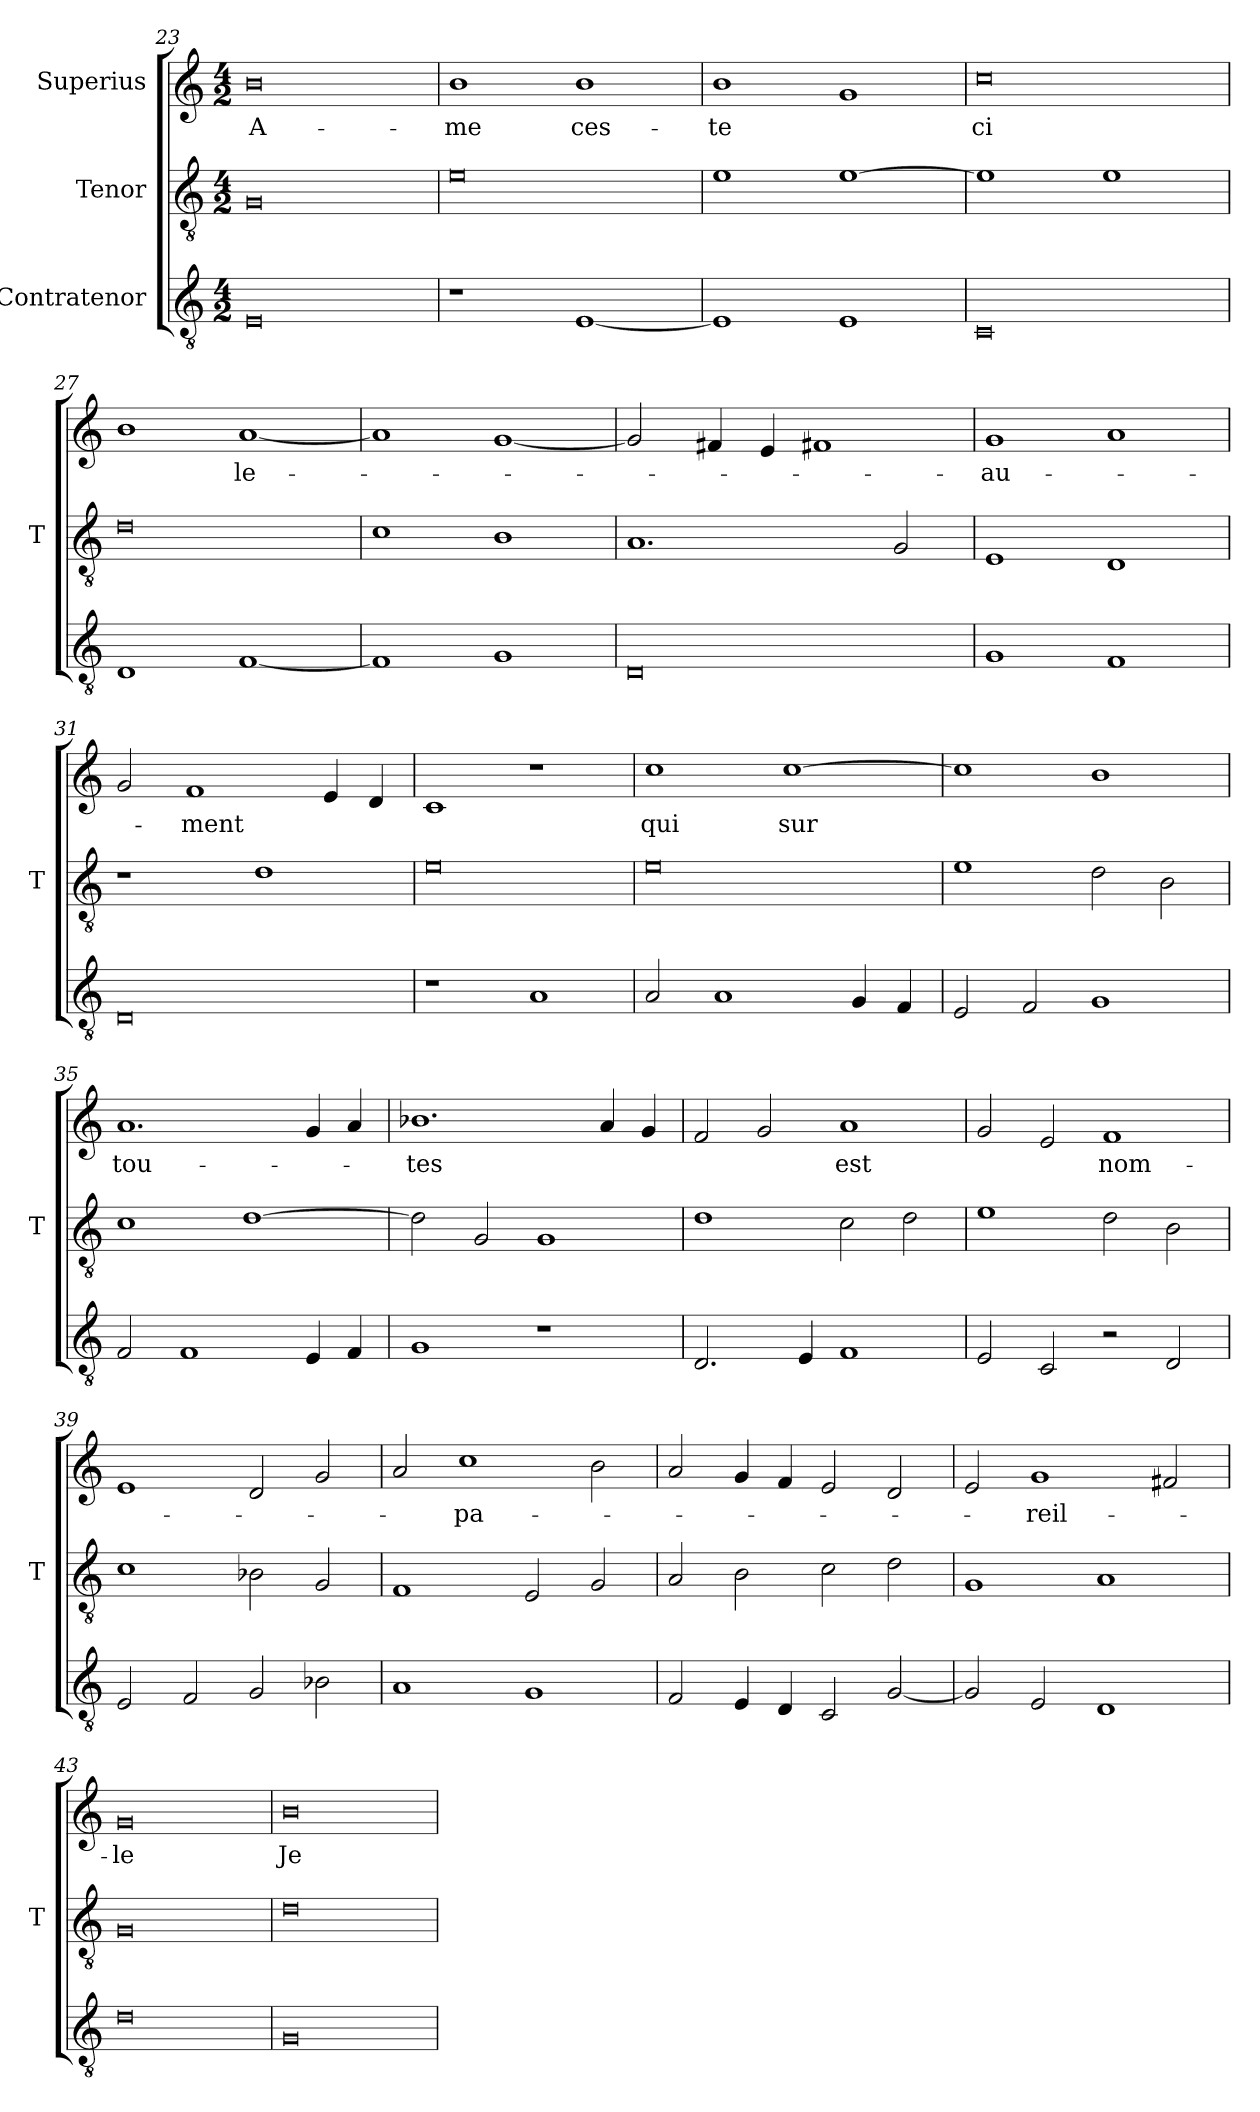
**kern	**kern	**kern	**text
*part3	*part2	*part1	*part1
*staff3	*staff2	*staff1	*staff1
*I"Contratenor	*I"Tenor	*I"Superius	*
*	*I'T	*	*
*clefGv2	*clefGv2	*clefG2	*
*M4/2	*M4/2	*M4/2	*
=23	=23	=23	=23
0E	0G	0b	A-
=24	=24	=24	=24
1r	0e	1b	-me
[1E	.	1b	ces-
=25	=25	=25	=25
1E]	1e	1b	-te
1E	[1e	1g	.
=26	=26	=26	=26
0C	1e]	0cc	-ci
.	1e	.	.
=27	=27	=27	=27
1D	0d	1b	.
[1F	.	[1a	le-
=28	=28	=28	=28
1F]	1c	1a]	.
1G	1B	[1g	.
=29	=29	=29	=29
0D	1.A	2g]	.
.	.	4f#X	.
.	.	4e	.
.	.	1f#X	.
.	2G	.	.
=30	=30	=30	=30
1G	1E	1g	-au-
1F	1D	1a	.
=31	=31	=31	=31
0D	1r	2g	.
.	.	1f	-ment
.	1d	.	.
.	.	4e	.
.	.	4d	.
=32	=32	=32	=32
1r	0e	1c	.
1A	.	1r	.
=33	=33	=33	=33
2A	0e	1cc	-qui
1A	.	.	.
.	.	[1cc	-sur
4G	.	.	.
4F	.	.	.
=34	=34	=34	=34
2E	1e	1cc]	.
2F	.	.	.
1G	2d	1b	.
.	2B	.	.
=35	=35	=35	=35
2F	1c	1.a	tou-
1F	.	.	.
.	[1d	.	.
4E	.	4g	.
4F	.	4a	.
=36	=36	=36	=36
1G	2d]	1.b-X	-tes
.	2G	.	.
1r	1G	.	.
.	.	4a	.
.	.	4g	.
=37	=37	=37	=37
2.D	1d	2f	.
.	.	2g	.
4E	.	.	.
1F	2c	1a	-est
.	2d	.	.
=38	=38	=38	=38
2E	1e	2g	.
2C	.	2e	.
2r	2d	1f	nom-
2D	2B	.	.
=39	=39	=39	=39
2E	1c	1e	.
2F	.	.	.
2G	2B-X	2d	.
2B-X	2G	2g	.
=40	=40	=40	=40
1A	1F	2a	.
.	.	1cc	-pa-
1G	2E	.	.
.	2G	2b	.
=41	=41	=41	=41
2F	2A	2a	.
4E	2B	4g	.
4D	.	4f	.
2C	2c	2e	.
[2G	2d	2d	.
=42	=42	=42	=42
2G]	1G	2e	.
2E	.	1g	-reil-
1D	1A	.	.
.	.	2f#X	.
=43	=43	=43	=43
0d	0G	0g	-le
=44	=44	=44	=44
0G	0d	0b	-Je
=	=	=	=
*-	*-	*-	*-
